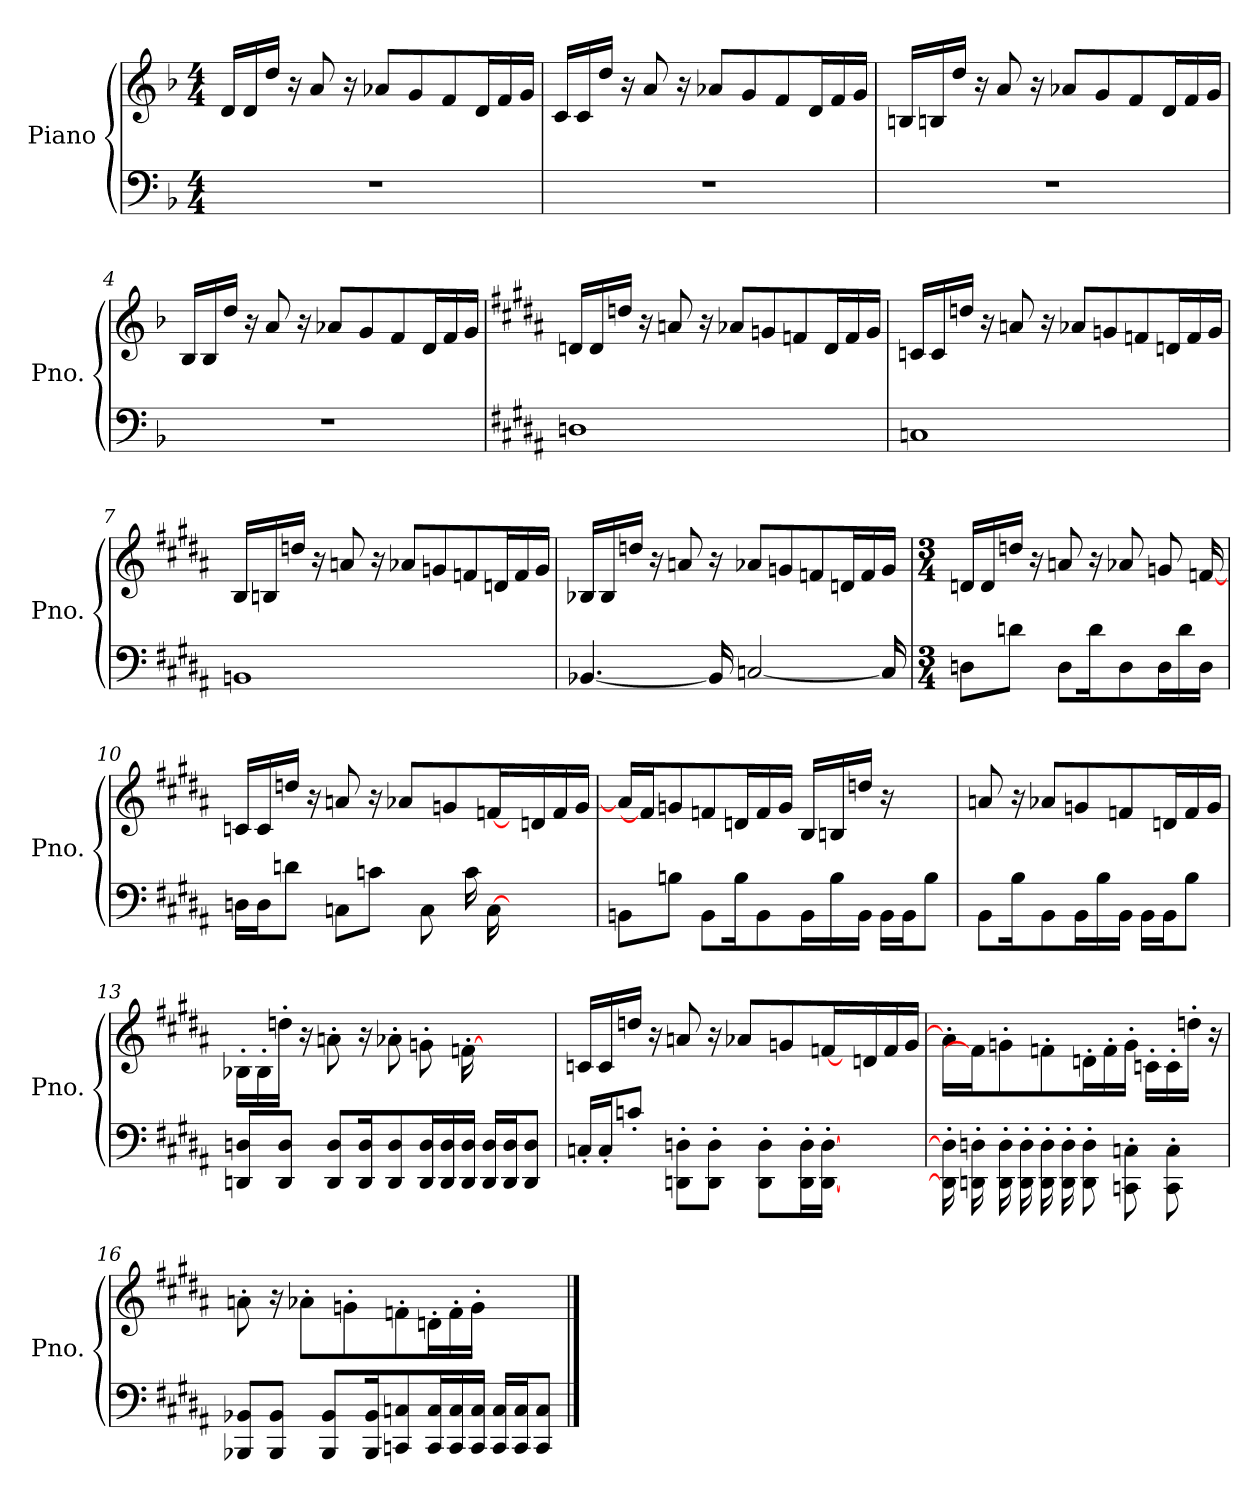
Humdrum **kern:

**kern	**kern
*part1	*part1
*staff2	*staff1
*I"Piano	*
*I'Pno.	*
*clefF4	*clefG2
*k[b-]	*k[b-]
*M4/4	*M4/4
*MM120	*MM120
=1	=1
1r	16d/LL
.	16d/
.	16dd/JJ
.	16r
.	8a/
.	16r
.	8a-X/L
.	8g/
.	8f/
.	16d/L
.	16f/
.	16g/JJ
=2	=2
1r	16c/LL
.	16c/
.	16dd/JJ
.	16r
.	8a/
.	16r
.	8a-X/L
.	8g/
.	8f/
.	16d/L
.	16f/
.	16g/JJ
!!LO:LB:g=z
=3	=3
1r	16Bn/LL
.	16Bn/
.	16dd/JJ
.	16r
.	8a/
.	16r
.	8a-X/L
.	8g/
.	8f/
.	16d/L
.	16f/
.	16g/JJ
=4	=4
1r	16B-/LL
.	16B-/
.	16dd/JJ
.	16r
.	8a/
.	16r
.	8a-X/L
.	8g/
.	8f/
.	16d/L
.	16f/
.	16g/JJ
!!LO:LB:g=z
=5	=5
*k[f#c#g#d#a#]	*k[f#c#g#d#a#]
1D	16dn/LL
.	16d/
.	16ddn/JJ
.	16r
.	8an/
.	16r
.	8a-X/L
.	8gn/
.	8fn/
.	16d/L
.	16f/
.	16g/JJ
!!LO:LB:g=z
=6	=6
1C	16c/LL
.	16c/
.	16dd/JJ
.	16r
.	8a/
.	16r
.	8a-X/L
.	8g/
.	8f/
.	16d/L
.	16f/
.	16g/JJ
=7	=7
1BBn	16B/LL
.	16Bn/
.	16ddn/JJ
.	16r
.	8an/
.	16r
.	8a-X/L
.	8gn/
.	8fn/
.	16dn/L
.	16f/
.	16g/JJ
=8	=8
[4.BB-/	16B-/LL
.	16B-/
.	16dd/JJ
.	16r
.	8a/
16BB-/]	16r
[2C/	8a-X/L
.	8g/
.	8f/
.	16d/L
.	16f/
16C/]	16g/JJ
!!LO:LB:g=z
=9	=9
*M3/4	*M3/4
8Dn\L	16dn/LL
.	16d/
8dn\J	16ddn/JJ
.	16r
8D\L	8an/
16d\K	16r
8D\	8a-X/L
16D\L	8gn/
16d\	.
16D\JJ	[16fn/L
=10	=10
16Dn\LL	16c/LL
16D\J	16c/
8dn\J	16dd/JJ
.	16r
8Cn\L	8a/
8cn\J	16r
.	8a-X/L
8C\L	.
.	8g/
16c\L	.
[16C\	[16f/
4ryy	16ryy
.	16d/L
.	16f/
.	16g/JJ
=11	=11
8BBn\L	16a-/KL]
.	16f/]
8Bn\J	8gn/
8BB\L	8fn/
16B\K	16dn/L
8BB\	16f/
.	16g/JJ
16BB\L	16B/LL
16B\	16Bn/
16BB\JJ	16ddn/JJ
16BB\LL	16r
16BB\J	8.ryy
8B\J	.
!!LO:PB:g=z
=12	=12
8BB\L	8an/
16B\K	16r
8BB\	8a-X/L
16BB\L	8gn/
16B\	.
16BB\JJ	8fn/
16BB\LL	.
16BB\J	16dn/L
8B\J	16f/
.	16g/JJ
=13	=13
8DD/ 8D/L	16B-X'\LL
.	16B-'\
8DD/ 8D/J	16ddn'\JJ
.	16r
8DD/ 8D/L	8an'\
16DD/ 16D/K	16r
8DD/ 8D/	8a-X'\L
16DD/ 16D/L	8gn'\
16DD/ 16D/	.
16DD/ 16D/JJ	[>16fn'\L
16DD/ 16D/LL	4ryy
16DD/ 16D/J	.
8DD/ 8D/J	.
=14	=14
16Cn'/LL	16c/LL
16C'/J	16c/
8cn'/J	16dd/JJ
.	16r
8DDn\' 8Dn\'L	8a/
8DD\' 8D\'J	16r
.	8a-X/L
8DD\' 8D\'L	.
.	8g/
16DD\' 16D\'L	.
[>16DD\' [<16D\'JJ	[16f/
4ryy	16ryy
.	16d/L
.	16f/
.	16g/JJ
!!LO:LB:g=z
=15	=15
16DD\]' 16D\]'LL	16a-'\KL]
16DDn\' 16Dn\'L	16f/]
16DD\' 16D\'	8gn'\
16DD\' 16D\'JJ	.
16DD\' 16D\'LL	8fn'\
16DD\' 16D\'J	.
8DD\' 8D\'J	16dn'\L
.	16f'\
8CCn\' 8Cn\'L	16g'\JJ
.	16cn'\LL
8CC\' 8C\'J	16c'\
.	16ddn'\JJ
16ryy	16r
=16	=16
8BBB-/ 8BB-/L	8an'\
8BBB-/ 8BB-/J	16r
.	8a-X'\L
8BBB-/ 8BB-/L	.
.	8gn'\
16BBB-/ 16BB-/K	.
8CC/ 8C/	8fn'\
16CC/ 16C/L	16dn'\L
16CC/ 16C/	16f'\
16CC/ 16C/JJ	16g'\JJ
16CC/ 16C/LL	4ryy
16CC/ 16C/J	.
8CC/ 8C/J	.
==	==
*-	*-
